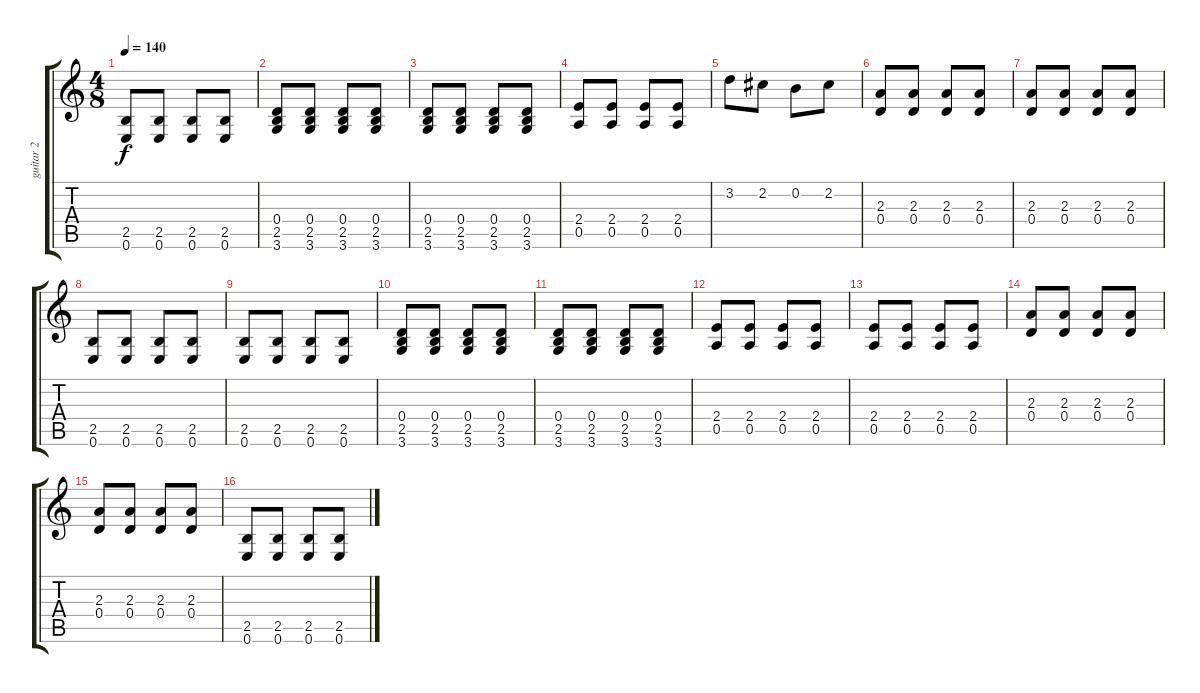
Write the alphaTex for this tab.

\track ("guitar 2" "guitar 2") {instrument overdrivenguitar}
\staff {score tabs}
\tuning (E4 B3 G3 D3 A2 E2) {hide}
\ts (4 8)
\tempo 140
\clef g2
\ks c
(2.5 0.6).8{dy f} (2.5 0.6).8 (2.5 0.6).8 (2.5 0.6).8 |
(0.4 2.5 3.6).8 (0.4 2.5 3.6).8 (0.4 2.5 3.6).8 (0.4 2.5 3.6).8 |
(0.4 2.5 3.6).8 (0.4 2.5 3.6).8 (0.4 2.5 3.6).8 (0.4 2.5 3.6).8 |
(2.4 0.5).8 (2.4 0.5).8 (2.4 0.5).8 (2.4 0.5).8 |
3.2.8 2.2.8 0.2.8 2.2.8 |
(2.3 0.4).8 (2.3 0.4).8 (2.3 0.4).8 (2.3 0.4).8 |
(2.3 0.4).8 (2.3 0.4).8 (2.3 0.4).8 (2.3 0.4).8 |
(2.5 0.6).8 (2.5 0.6).8 (2.5 0.6).8 (2.5 0.6).8 |
(2.5 0.6).8 (2.5 0.6).8 (2.5 0.6).8 (2.5 0.6).8 |
(0.4 2.5 3.6).8 (0.4 2.5 3.6).8 (0.4 2.5 3.6).8 (0.4 2.5 3.6).8 |
(0.4 2.5 3.6).8 (0.4 2.5 3.6).8 (0.4 2.5 3.6).8 (0.4 2.5 3.6).8 |
(2.4 0.5).8 (2.4 0.5).8 (2.4 0.5).8 (2.4 0.5).8 |
(2.4 0.5).8 (2.4 0.5).8 (2.4 0.5).8 (2.4 0.5).8 |
(2.3 0.4).8 (2.3 0.4).8 (2.3 0.4).8 (2.3 0.4).8 |
(2.3 0.4).8 (2.3 0.4).8 (2.3 0.4).8 (2.3 0.4).8 |
(2.5 0.6).8 (2.5 0.6).8 (2.5 0.6).8 (2.5 0.6).8
